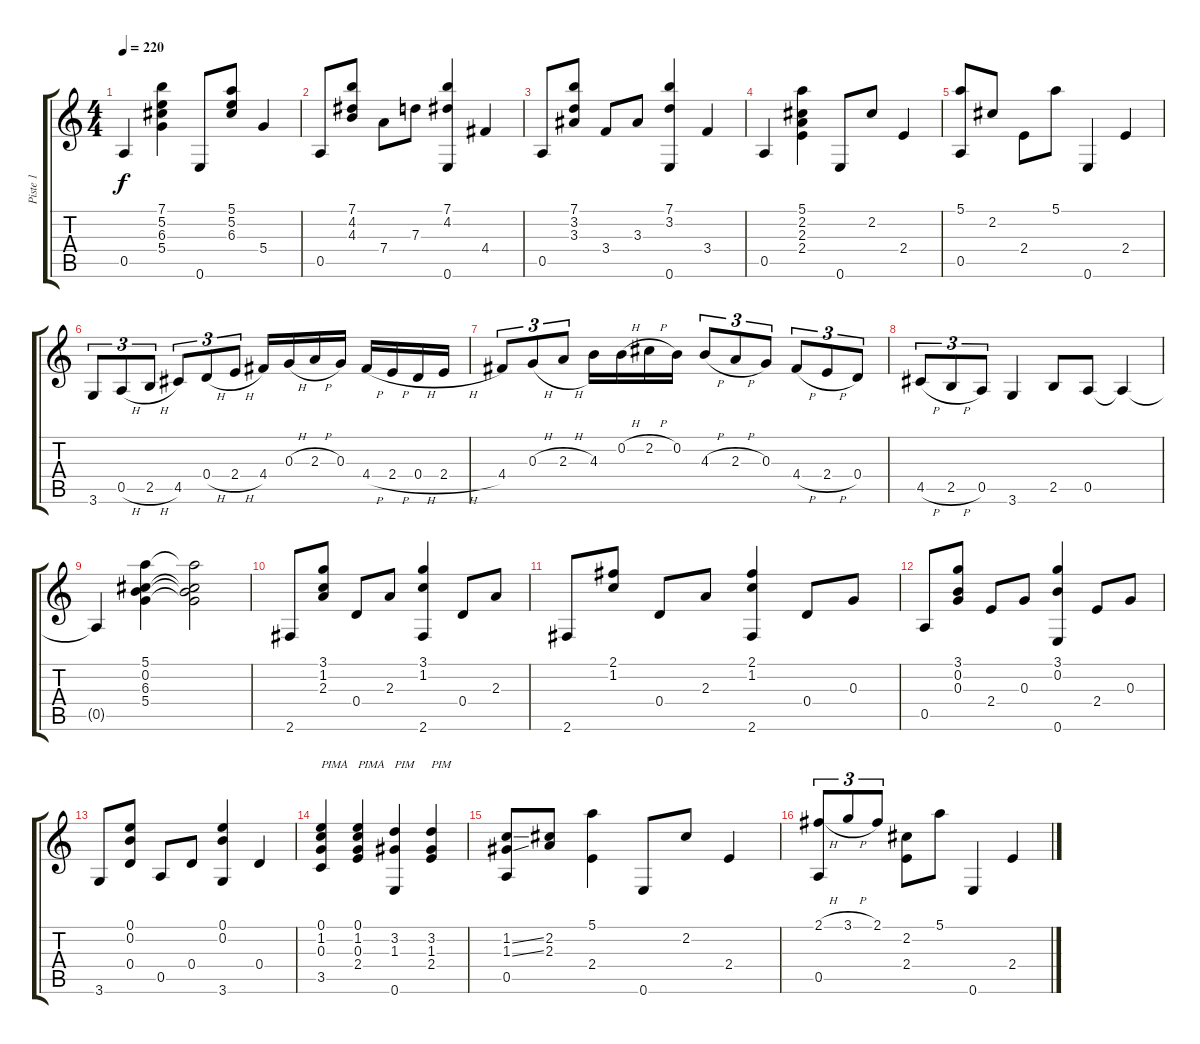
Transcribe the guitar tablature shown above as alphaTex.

\track ("Piste 1" "Piste 1") {instrument acousticguitarsteel}
\staff {score tabs}
\tuning (E4 B3 G3 D3 A2 E2) {hide}
\ts (4 4)
\tempo 220
\clef g2
\ks c
0.5.4{dy f} (7.1 5.2 6.3 5.4).4 0.6.8 (5.1 5.2 6.3).8 5.4.4 |
0.5.8 (7.1 4.2 4.3).8 7.4.8 7.3.8 (7.1 4.2 0.6).4 4.4.4 |
0.5.8 (7.1 3.2 3.3).8 3.4.8 3.3.8 (7.1 3.2 0.6).4 3.4.4 |
0.5.4 (5.1 2.2 2.3 2.4).4 0.6.8 2.2.8 2.4.4 |
(5.1 0.5).8 2.2.8 2.4.8 5.1.8 0.6.4 2.4.4 |
3.6.8{tu (3 2)} 0.5{h}.8{tu (3 2)} 2.5{h}.8{tu (3 2)} 4.5.8{tu (3 2)} 0.4{h}.8{tu (3 2)} 2.4{h}.8{tu (3 2)} 4.4.16 0.3{h}.16 2.3{h}.16 0.3.16 4.4{h}.16 2.4{h}.16 0.4{h}.16 2.4{h}.16 |
4.4.8{tu (3 2)} 0.3{h}.8{tu (3 2)} 2.3{h}.8{tu (3 2)} 4.3.16 0.2{h}.16 2.2{h}.16 0.2.16 4.3{h}.8{tu (3 2)} 2.3{h}.8{tu (3 2)} 0.3.8{tu (3 2)} 4.4{h}.8{tu (3 2)} 2.4{h}.8{tu (3 2)} 0.4.8{tu (3 2)} |
4.5{h}.8{tu (3 2)} 2.5{h}.8{tu (3 2)} 0.5.8{tu (3 2)} 3.6.4 2.5.8 0.5.8 0.5{t}.4 |
0.5{t}.4 (5.1 0.2 6.3 5.4).4 (5.1{t} 0.2{t} 6.3{t} 5.4{t}).2 |
2.6.8 (3.1 1.2 2.3).8 0.4.8 2.3.8 (3.1 1.2 2.6).4 0.4.8 2.3.8 |
2.6.8 (2.1 1.2).8 0.4.8 2.3.8 (2.1 1.2 2.6).4 0.4.8 0.3.8 |
0.5.8 (3.1 0.2 0.3).8 2.4.8 0.3.8 (3.1 0.2 0.6).4 2.4.8 0.3.8 |
3.6.8 (0.1 0.2 0.4).8 0.5.8 0.4.8 (0.1 0.2 3.6).4 0.4.4 |
(0.1 1.2 0.3 3.5).4{txt "PIMA"} (0.1 1.2 0.3 2.4).4{txt "PIMA"} (3.2 1.3 0.6).4{txt "PIM"} (3.2 1.3 2.4).4{txt "PIM"} |
(1.2{ss} 1.3{ss} 0.5).8 (2.2 2.3).8 (5.1 2.4).4 0.6.8 2.2.8 2.4.4 |
(2.1{h} 0.5).8{tu (3 2)} 3.1{h}.8{tu (3 2)} 2.1.8{tu (3 2)} (2.2 2.4).8 5.1.8 0.6.4 2.4{ss}.4
